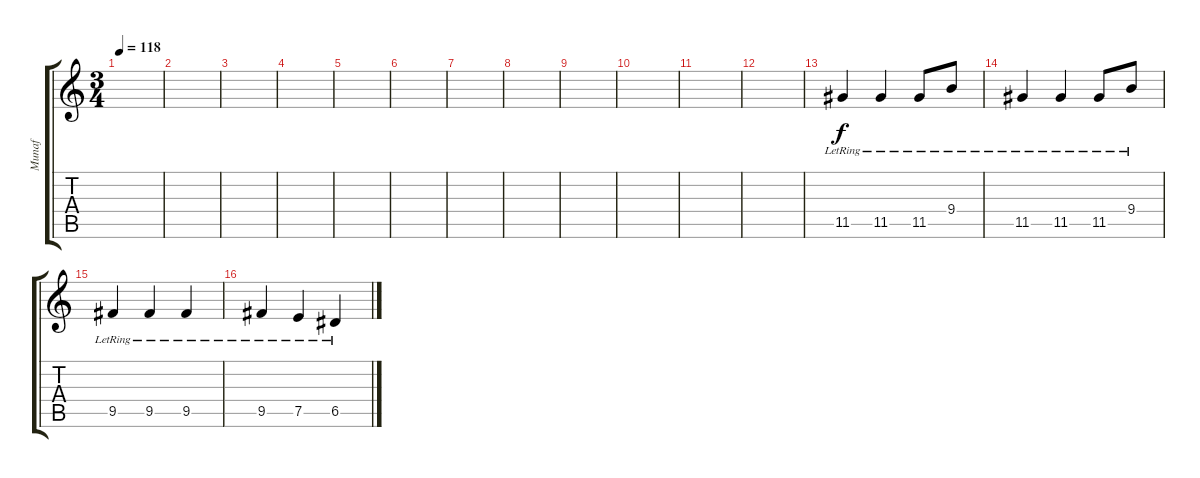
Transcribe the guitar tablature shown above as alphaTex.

\track ("Munaf" "Munaf") {instrument acousticguitarsteel}
\staff {score tabs}
\tuning (E4 B3 G3 D3 A2 E2) {hide}
\ts (3 4)
\tempo 118
\clef g2
\ks c
|
|
|
|
|
|
|
|
|
|
|
|
11.5{lr}.4 11.5{lr}.4 11.5{lr}.8 9.4{lr}.8 |
11.5{lr}.4 11.5{lr}.4 11.5{lr}.8 9.4{lr}.8 |
9.5{lr}.4 9.5{lr}.4 9.5{lr}.4 |
9.5{lr}.4 7.5{lr}.4 6.5{lr}.4
